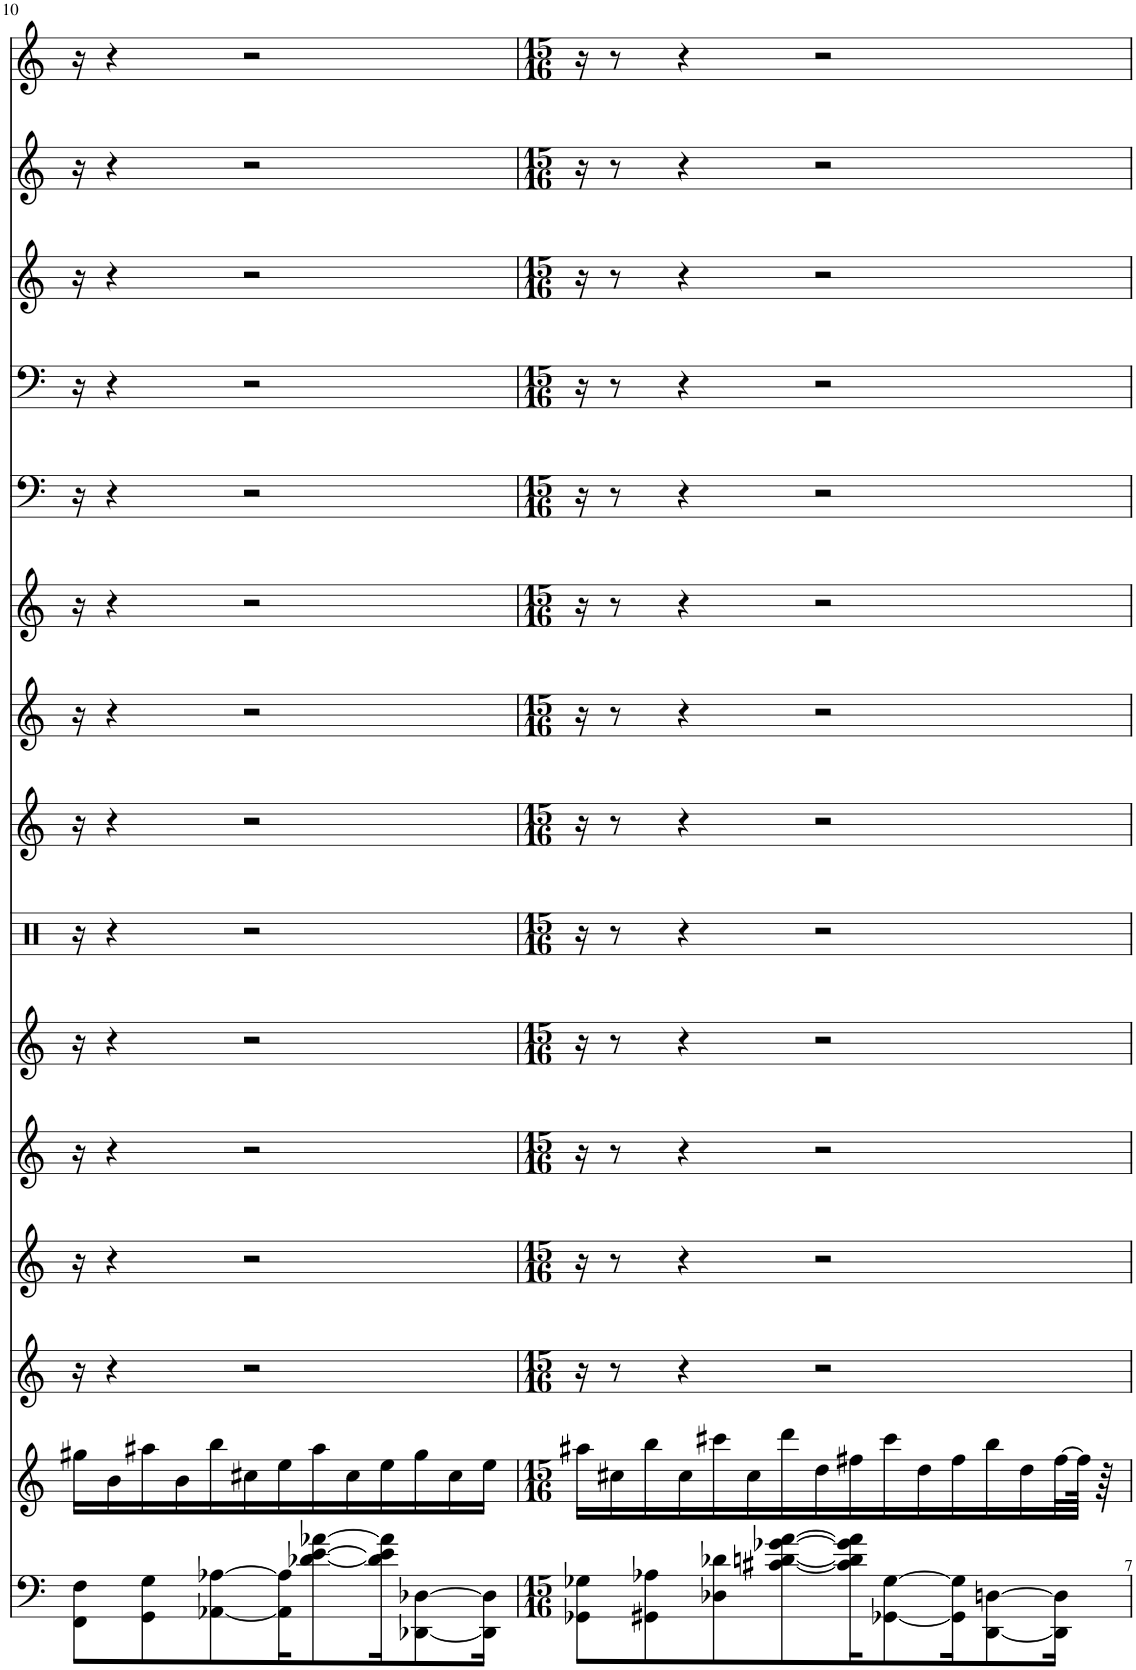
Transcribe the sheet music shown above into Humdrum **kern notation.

**kern	**kern	**kern	**kern	**kern	**kern	**kern	**kern	**kern	**kern	**kern	**kern	**kern	**kern	**kern
*part15	*part14	*part13	*part12	*part11	*part10	*part9	*part8	*part7	*part6	*part5	*part4	*part3	*part2	*part1
*staff15	*staff14	*staff13	*staff12	*staff11	*staff10	*staff9	*staff8	*staff7	*staff6	*staff5	*staff4	*staff3	*staff2	*staff1
*I"Solo LH	*I"Solo RH	*I"Saw Wave	*I"Solo Vox	*I"Piano	*I"Piano	*I"Drums	*I"Saw Wave	*I"Flute	*I"Clean Guitar	*I"Piano	*I"Fretless Bass	*I"Organ 1	*I"Distortion Guit	*I"Vocal
*	*	*	*	*I'Pno	*I'Pno	*	*	*I'Fl	*	*I'Pno	*	*	*	*I'V
!!LO:PB:g=z
*clefF4	*clefG2	*clefG2	*clefG2	*clefG2	*clefG2	*clefX	*clefG2	*clefG2	*clefG2	*clefF4	*clefF4	*clefG2	*clefG2	*clefG2
*k[]	*k[]	*k[]	*k[]	*k[]	*k[]	*k[]	*k[]	*k[]	*k[]	*k[]	*k[]	*k[]	*k[]	*k[]
*M13/16	*M13/16	*M13/16	*M13/16	*M13/16	*M13/16	*M13/16	*M13/16	*M13/16	*M13/16	*M13/16	*M13/16	*M13/16	*M13/16	*M13/16
=10	=10	=10	=10	=10	=10	=10	=10	=10	=10	=10	=10	=10	=10	=10
8FF\ 8F\L	16gg#X\LL	16r	16r	16r	16r	16r	16r	16r	16r	16r	16r	16r	16r	16r
.	16b\	4r	4r	4r	4r	4r	4r	4r	4r	4r	4r	4r	4r	4r
8GG\ 8G\	16aa#X\	.	.	.	.	.	.	.	.	.	.	.	.	.
.	16b\	.	.	.	.	.	.	.	.	.	.	.	.	.
[8AA-X\ [8A-X\	16bb\	.	.	.	.	.	.	.	.	.	.	.	.	.
.	16cc#X\	2r	2r	2r	2r	2r	2r	2r	2r	2r	2r	2r	2r	2r
16AA-\] 16A-\]K	16ee\	.	.	.	.	.	.	.	.	.	.	.	.	.
[8d-X\ [8e\ [8a-X\	16aa#\	.	.	.	.	.	.	.	.	.	.	.	.	.
.	16cc#\	.	.	.	.	.	.	.	.	.	.	.	.	.
16d-\] 16e\] 16a-\]K	16ee\	.	.	.	.	.	.	.	.	.	.	.	.	.
[8DD-X\ [8D-X\	16gg#\	.	.	.	.	.	.	.	.	.	.	.	.	.
.	16cc#\	.	.	.	.	.	.	.	.	.	.	.	.	.
16DD-\] 16D-\]Jk	16ee\JJ	.	.	.	.	.	.	.	.	.	.	.	.	.
=11	=11	=11	=11	=11	=11	=11	=11	=11	=11	=11	=11	=11	=11	=11
*M15/16	*M15/16	*M15/16	*M15/16	*M15/16	*M15/16	*M15/16	*M15/16	*M15/16	*M15/16	*M15/16	*M15/16	*M15/16	*M15/16	*M15/16
8GG-X\ 8G-X\L	16aa#X\LL	16r	16r	16r	16r	16r	16r	16r	16r	16r	16r	16r	16r	16r
.	16cc#X\	8r	8r	8r	8r	8r	8r	8r	8r	8r	8r	8r	8r	8r
8GG#X\ 8A-X\	16bb\	.	.	.	.	.	.	.	.	.	.	.	.	.
.	16cc#\	4r	4r	4r	4r	4r	4r	4r	4r	4r	4r	4r	4r	4r
8D-X\ 8d-X\	16ccc#X\	.	.	.	.	.	.	.	.	.	.	.	.	.
.	16cc#\	.	.	.	.	.	.	.	.	.	.	.	.	.
[8c#X\ [8dn\ [8g-X\ [8a\	16ddd\	.	.	.	.	.	.	.	.	.	.	.	.	.
.	16dd\	2r	2r	2r	2r	2r	2r	2r	2r	2r	2r	2r	2r	2r
16c#\] 16d\] 16g-\] 16a\]K	16ff#X\	.	.	.	.	.	.	.	.	.	.	.	.	.
[8GG-X\ [8G-\	16ccc#\	.	.	.	.	.	.	.	.	.	.	.	.	.
.	16dd\	.	.	.	.	.	.	.	.	.	.	.	.	.
16GG-\] 16G-\]K	16ff#\	.	.	.	.	.	.	.	.	.	.	.	.	.
[8DD\ [8Dn\	16bb\	.	.	.	.	.	.	.	.	.	.	.	.	.
.	16dd\	.	.	.	.	.	.	.	.	.	.	.	.	.
16DD\] 16D\]Jk	[32ff#\L	.	.	.	.	.	.	.	.	.	.	.	.	.
.	64ff#\JJJk]	.	.	.	.	.	.	.	.	.	.	.	.	.
.	64r	.	.	.	.	.	.	.	.	.	.	.	.	.
=	=	=	=	=	=	=	=	=	=	=	=	=	=	=
*-	*-	*-	*-	*-	*-	*-	*-	*-	*-	*-	*-	*-	*-	*-
